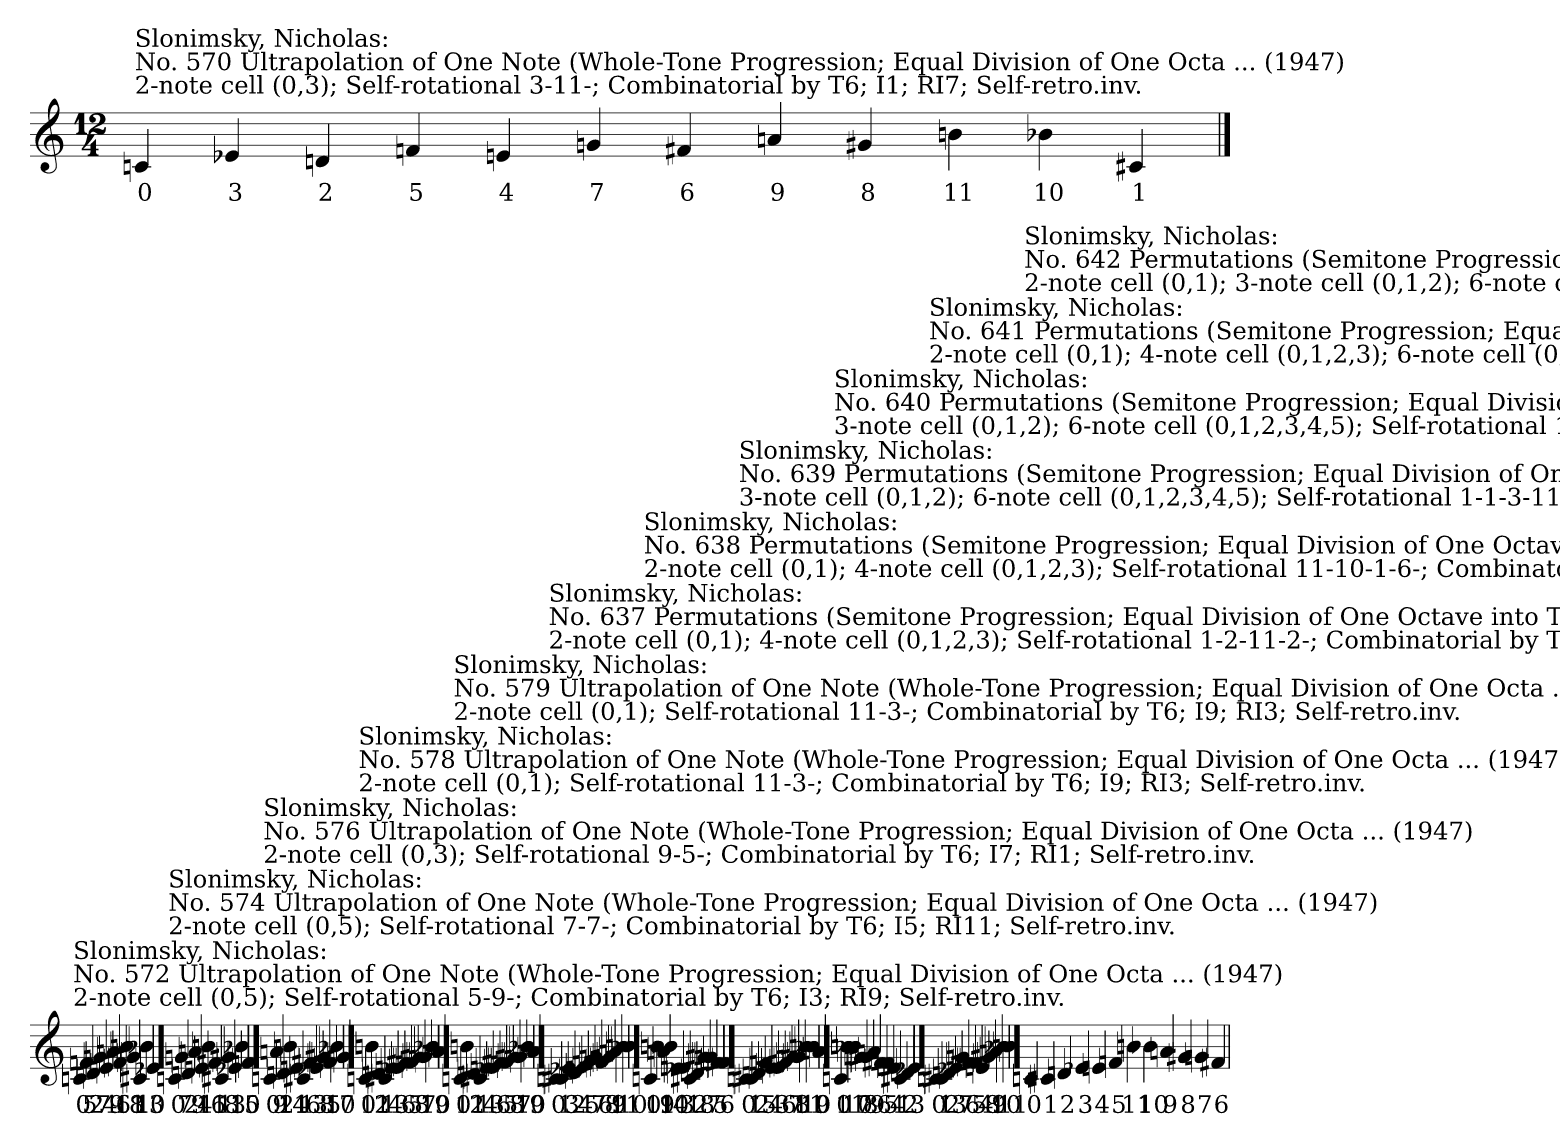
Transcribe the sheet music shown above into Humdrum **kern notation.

**kern	**text
*part1	*part1
*staff1	*staff1
!!LO:LB:g=z
*M12/4	*
==1345	==1345
!LO:TX:t=Slonimsky, Nicholas&colon; \nNo. 570 Ultrapolation of One Note (Whole-Tone Progression; Equal Division of One Octa ... (1947)\n2-note cell (0,3); Self-rotational 3-11-; Combinatorial by T6; I1; RI7; Self-retro.inv.	!
4cn	0
4e-X	3
4dn	2
4fn	5
4en	4
4gn	7
4f#X	6
4an	9
4g#X	8
4bn	11
4b-X	10
4c#X	1
!!LO:LB:g=z
==1346	==1346
!LO:TX:t=Slonimsky, Nicholas&colon; \nNo. 572 Ultrapolation of One Note (Whole-Tone Progression; Equal Division of One Octa ... (1947)\n2-note cell (0,5); Self-rotational 5-9-; Combinatorial by T6; I3; RI9; Self-retro.inv.	!
4cn	0
4fn	5
4dn	2
4gn	7
4en	4
4an	9
4f#X	6
4bn	11
4g#X	8
4c#X	1
4b-X	10
4e-X	3
!!LO:LB:g=z
==1347	==1347
!LO:TX:t=Slonimsky, Nicholas&colon; \nNo. 574 Ultrapolation of One Note (Whole-Tone Progression; Equal Division of One Octa ... (1947)\n2-note cell (0,5); Self-rotational 7-7-; Combinatorial by T6; I5; RI11; Self-retro.inv.	!
4cn	0
4gn	7
4dn	2
4an	9
4en	4
4bn	11
4f#X	6
4c#X	1
4g#X	8
4e-X	3
4b-X	10
4fn	5
!!LO:LB:g=z
==1348	==1348
!LO:TX:t=Slonimsky, Nicholas&colon; \nNo. 576 Ultrapolation of One Note (Whole-Tone Progression; Equal Division of One Octa ... (1947)\n2-note cell (0,3); Self-rotational 9-5-; Combinatorial by T6; I7; RI1; Self-retro.inv.	!
4cn	0
4an	9
4dn	2
4bn	11
4en	4
4c#X	1
4f#X	6
4e-X	3
4g#X	8
4fn	5
4b-X	10
4gn	7
!!LO:LB:g=z
==1349	==1349
!LO:TX:t=Slonimsky, Nicholas&colon; \nNo. 578 Ultrapolation of One Note (Whole-Tone Progression; Equal Division of One Octa ... (1947)\n2-note cell (0,1); Self-rotational 11-3-; Combinatorial by T6; I9; RI3; Self-retro.inv.	!
4cn	0
4bn	11
4dn	2
4c#X	1
4en	4
4e-X	3
4f#X	6
4fn	5
4g#X	8
4gn	7
4b-X	10
4an	9
!!LO:LB:g=z
==1350	==1350
!LO:TX:t=Slonimsky, Nicholas&colon; \nNo. 579 Ultrapolation of One Note (Whole-Tone Progression; Equal Division of One Octa ... (1947)\n2-note cell (0,1); Self-rotational 11-3-; Combinatorial by T6; I9; RI3; Self-retro.inv.	!
4cn	0
4bn	11
4dn	2
4c#X	1
4en	4
4e-X	3
4f#X	6
4fn	5
4g#X	8
4gn	7
4b-X	10
4an	9
!!LO:LB:g=z
==1351	==1351
!LO:TX:t=Slonimsky, Nicholas&colon; \nNo. 637 Permutations (Semitone Progression; Equal Division of One Octave into Twelve  ... (1947)\n2-note cell (0,1); 4-note cell (0,1,2,3); Self-rotational 1-2-11-2-; Combinatorial by T6; I11; RI5	!
4cn	0
4c#X	1
4e-X	3
4dn	2
4en	4
4fn	5
4gn	7
4f#X	6
4g#X	8
4an	9
4bn	11
4b-X	10
!!LO:LB:g=z
==1352	==1352
!LO:TX:t=Slonimsky, Nicholas&colon; \nNo. 638 Permutations (Semitone Progression; Equal Division of One Octave into Twelve  ... (1947)\n2-note cell (0,1); 4-note cell (0,1,2,3); Self-rotational 11-10-1-6-; Combinatorial by I5	!
4cn	0
4bn	11
4an	9
4b-X	10
4en	4
4e-X	3
4c#X	1
4dn	2
4g#X	8
4gn	7
4fn	5
4f#X	6
!!LO:LB:g=z
==1353	==1353
!LO:TX:t=Slonimsky, Nicholas&colon; \nNo. 639 Permutations (Semitone Progression; Equal Division of One Octave into Twelve  ... (1947)\n3-note cell (0,1,2); 6-note cell (0,1,2,3,4,5); Self-rotational 1-1-3-11-11-3-; Combinatorial by T6; I11; RI5	!
4cn	0
4c#X	1
4dn	2
4fn	5
4en	4
4e-X	3
4f#X	6
4gn	7
4g#X	8
4bn	11
4b-X	10
4an	9
!!LO:LB:g=z
==1354	==1354
!LO:TX:t=Slonimsky, Nicholas&colon; \nNo. 640 Permutations (Semitone Progression; Equal Division of One Octave into Twelve  ... (1947)\n3-note cell (0,1,2); 6-note cell (0,1,2,3,4,5); Self-rotational 11-11-9-1-1-9-; Combinatorial by T6; I1; RI7	!
4cn	0
4bn	11
4b-X	10
4gn	7
4g#X	8
4an	9
4f#X	6
4fn	5
4en	4
4c#X	1
4dn	2
4e-X	3
!!LO:LB:g=z
==1355	==1355
!LO:TX:t=Slonimsky, Nicholas&colon; \nNo. 641 Permutations (Semitone Progression; Equal Division of One Octave into Twelve  ... (1947)\n2-note cell (0,1); 4-note cell (0,1,2,3); 6-note cell (0,1,2,3,6,7); Combinatorial by I11; Self-retro.inv.	!
4cn	0
4c#X	1
4dn	2
4e-X	3
4gn	7
4f#X	6
4fn	5
4en	4
4g#X	8
4an	9
4b-X	10
4bn	11
!!LO:LB:g=z
==1356	==1356
!LO:TX:t=Slonimsky, Nicholas&colon; \nNo. 642 Permutations (Semitone Progression; Equal Division of One Octave into Twelve  ... (1947)\n2-note cell (0,1); 3-note cell (0,1,2); 6-note cell (0,1,2,3,4,5); Combinatorial by T6; I11; RI5; Self-retro.	!
4cn	0
4c#X	1
4dn	2
4e-X	3
4en	4
4fn	5
4bn	11
4b-X	10
4an	9
4g#X	8
4gn	7
4f#X	6
=	=
*-	*-
